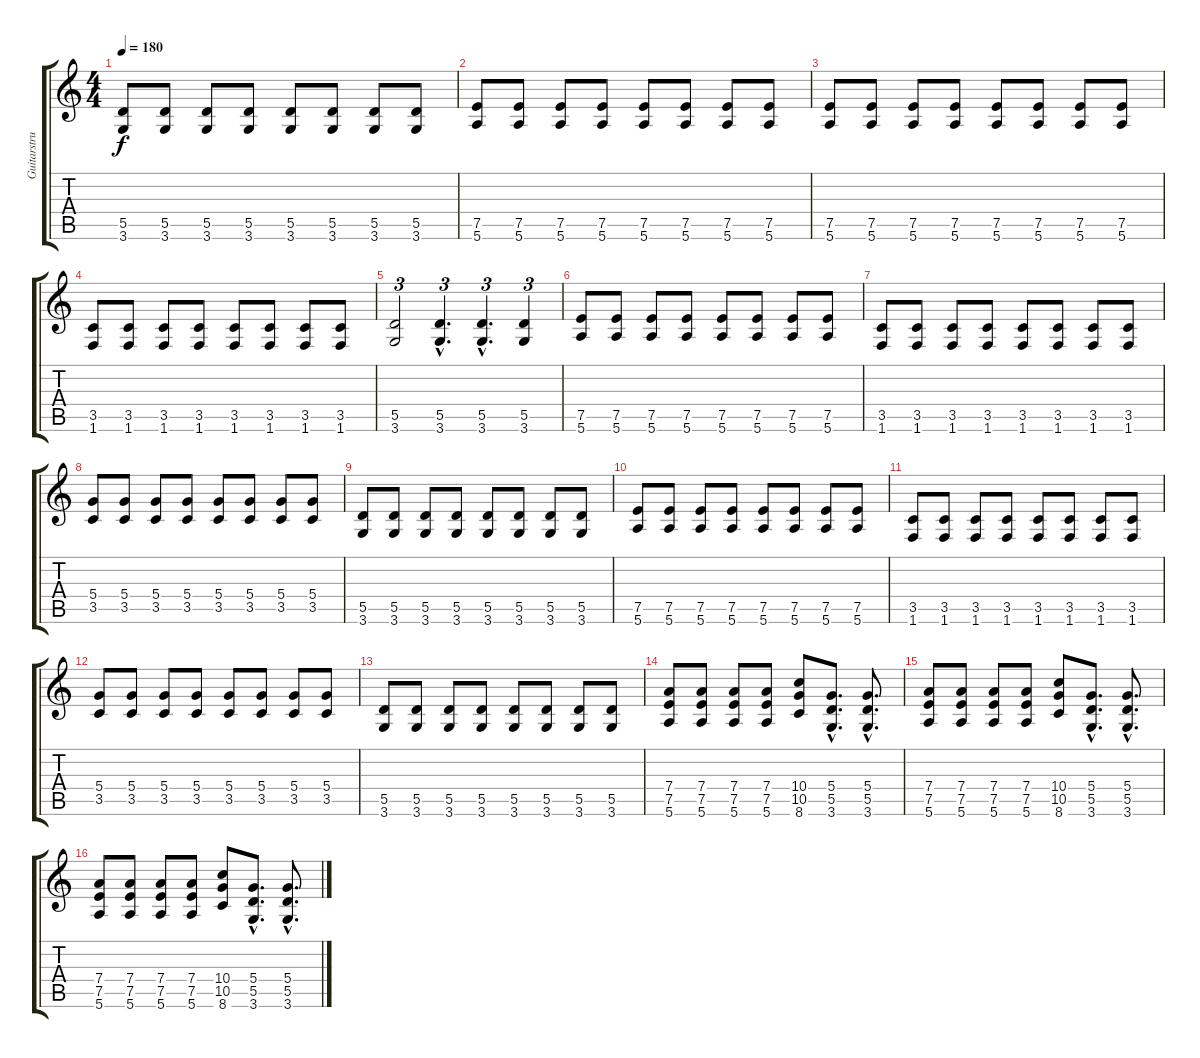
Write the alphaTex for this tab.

\track ("Guitarstruki" "Guitarstru") {instrument distortionguitar}
\staff {score tabs}
\tuning (E4 B3 G3 D3 A2 E2) {hide}
\ts (4 4)
\tempo 180
\clef g2
\ks c
(5.5 3.6).8{dy f} (5.5 3.6).8 (5.5 3.6).8 (5.5 3.6).8 (5.5 3.6).8 (5.5 3.6).8 (5.5 3.6).8 (5.5 3.6).8 |
(7.5 5.6).8 (7.5 5.6).8 (7.5 5.6).8 (7.5 5.6).8 (7.5 5.6).8 (7.5 5.6).8 (7.5 5.6).8 (7.5 5.6).8 |
(7.5 5.6).8 (7.5 5.6).8 (7.5 5.6).8 (7.5 5.6).8 (7.5 5.6).8 (7.5 5.6).8 (7.5 5.6).8 (7.5 5.6).8 |
(3.5 1.6).8 (3.5 1.6).8 (3.5 1.6).8 (3.5 1.6).8 (3.5 1.6).8 (3.5 1.6).8 (3.5 1.6).8 (3.5 1.6).8 |
(5.5 3.6).2{tu (3 2)} (5.5{hac} 3.6{hac}).4{d tu (3 2)} (5.5{hac} 3.6{hac}).4{d tu (3 2)} (5.5 3.6).4{tu (3 2)} |
(7.5 5.6).8 (7.5 5.6).8 (7.5 5.6).8 (7.5 5.6).8 (7.5 5.6).8 (7.5 5.6).8 (7.5 5.6).8 (7.5 5.6).8 |
(3.5 1.6).8 (3.5 1.6).8 (3.5 1.6).8 (3.5 1.6).8 (3.5 1.6).8 (3.5 1.6).8 (3.5 1.6).8 (3.5 1.6).8 |
(5.4 3.5).8 (5.4 3.5).8 (5.4 3.5).8 (5.4 3.5).8 (5.4 3.5).8 (5.4 3.5).8 (5.4 3.5).8 (5.4 3.5).8 |
(5.5 3.6).8 (5.5 3.6).8 (5.5 3.6).8 (5.5 3.6).8 (5.5 3.6).8 (5.5 3.6).8 (5.5 3.6).8 (5.5 3.6).8 |
(7.5 5.6).8 (7.5 5.6).8 (7.5 5.6).8 (7.5 5.6).8 (7.5 5.6).8 (7.5 5.6).8 (7.5 5.6).8 (7.5 5.6).8 |
(3.5 1.6).8 (3.5 1.6).8 (3.5 1.6).8 (3.5 1.6).8 (3.5 1.6).8 (3.5 1.6).8 (3.5 1.6).8 (3.5 1.6).8 |
(5.4 3.5).8 (5.4 3.5).8 (5.4 3.5).8 (5.4 3.5).8 (5.4 3.5).8 (5.4 3.5).8 (5.4 3.5).8 (5.4 3.5).8 |
(5.5 3.6).8 (5.5 3.6).8 (5.5 3.6).8 (5.5 3.6).8 (5.5 3.6).8 (5.5 3.6).8 (5.5 3.6).8 (5.5 3.6).8 |
(7.4 7.5 5.6).8 (7.4 7.5 5.6).8 (7.4 7.5 5.6).8 (7.4 7.5 5.6).8 (10.4 10.5 8.6).8 (5.4{hac} 5.5{hac} 3.6{hac}).8{d} (5.4{hac} 5.5{hac} 3.6{hac}).8{d} |
(7.4 7.5 5.6).8 (7.4 7.5 5.6).8 (7.4 7.5 5.6).8 (7.4 7.5 5.6).8 (10.4 10.5 8.6).8 (5.4{hac} 5.5{hac} 3.6{hac}).8{d} (5.4{hac} 5.5{hac} 3.6{hac}).8{d} |
(7.4 7.5 5.6).8 (7.4 7.5 5.6).8 (7.4 7.5 5.6).8 (7.4 7.5 5.6).8 (10.4 10.5 8.6).8 (5.4{hac} 5.5{hac} 3.6{hac}).8{d} (5.4{hac} 5.5{hac} 3.6{hac}).8{d}
